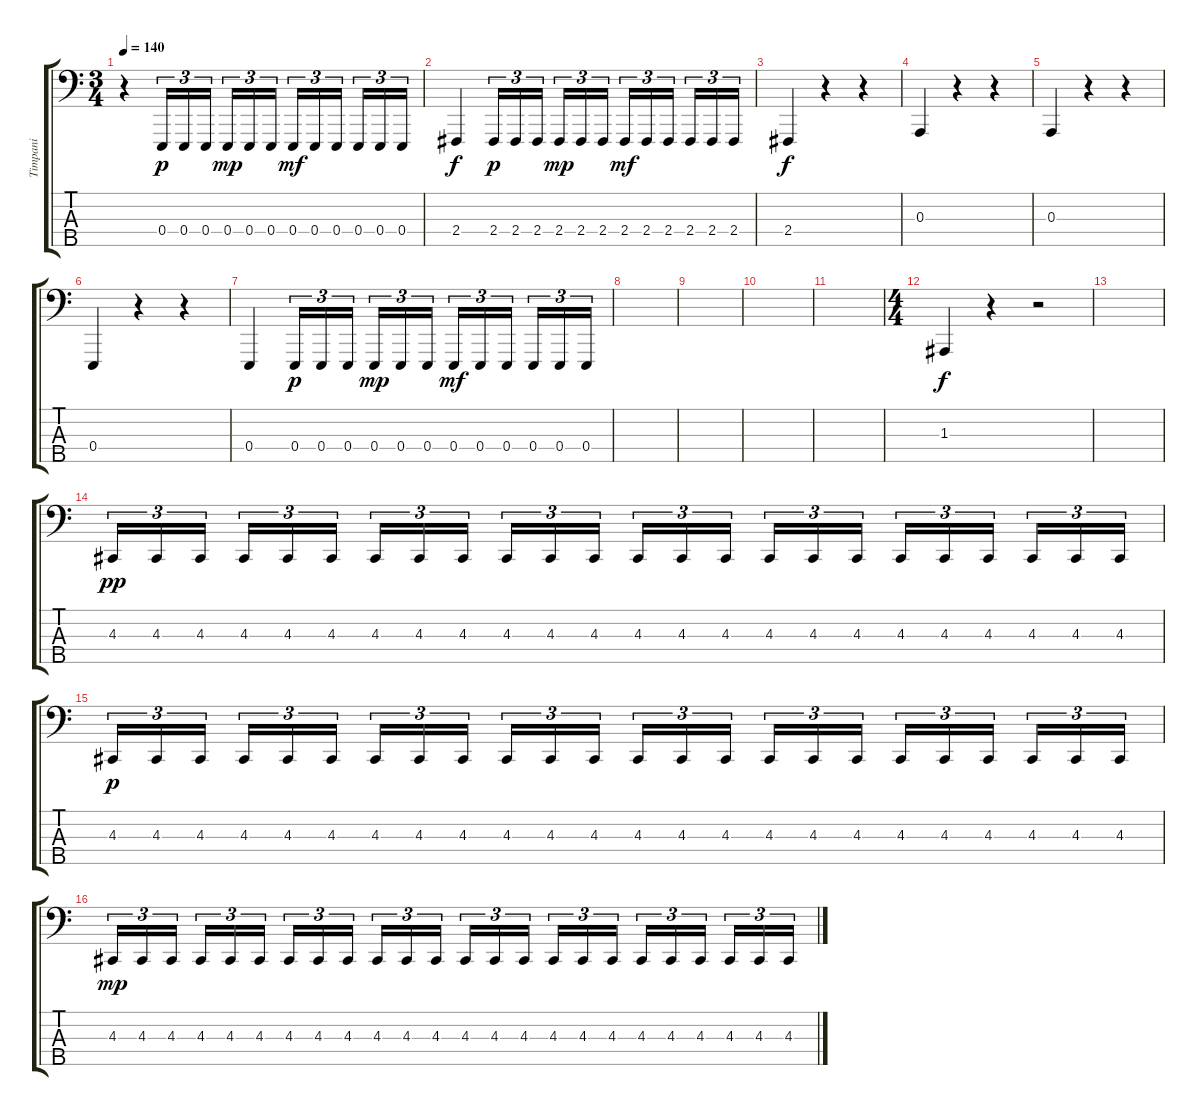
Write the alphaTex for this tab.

\track ("Timpani" "Timpani") {instrument timpani}
\staff {score tabs}
\tuning (G2 D2 A1 E1 B0) {hide}
\ts (3 4)
\tempo 140
\clef f4
\ks c
r.4{dy f} 0.4.16{tu (3 2) dy p} 0.4.16{tu (3 2)} 0.4.16{tu (3 2) beam splitsecondary} 0.4.16{tu (3 2) dy mp} 0.4.16{tu (3 2)} 0.4.16{tu (3 2)} 0.4.16{tu (3 2) dy mf} 0.4.16{tu (3 2)} 0.4.16{tu (3 2) beam splitsecondary} 0.4.16{tu (3 2)} 0.4.16{tu (3 2)} 0.4.16{tu (3 2)} |
2.4.4{dy f} 2.4.16{tu (3 2) dy p} 2.4.16{tu (3 2)} 2.4.16{tu (3 2) beam splitsecondary} 2.4.16{tu (3 2) dy mp} 2.4.16{tu (3 2)} 2.4.16{tu (3 2)} 2.4.16{tu (3 2) dy mf} 2.4.16{tu (3 2)} 2.4.16{tu (3 2) beam splitsecondary} 2.4.16{tu (3 2)} 2.4.16{tu (3 2)} 2.4.16{tu (3 2)} |
2.4.4{dy f} r.4 r.4 |
0.3.4 r.4 r.4 |
0.3.4 r.4 r.4 |
0.4.4 r.4 r.4 |
0.4.4 0.4.16{tu (3 2) dy p} 0.4.16{tu (3 2)} 0.4.16{tu (3 2) beam splitsecondary} 0.4.16{tu (3 2) dy mp} 0.4.16{tu (3 2)} 0.4.16{tu (3 2)} 0.4.16{tu (3 2) dy mf} 0.4.16{tu (3 2)} 0.4.16{tu (3 2) beam splitsecondary} 0.4.16{tu (3 2)} 0.4.16{tu (3 2)} 0.4.16{tu (3 2)} |
|
|
|
|
\ts (4 4)
1.3.4{dy f} r.4 r.2 |
|
4.3.16{tu (3 2) dy pp} 4.3.16{tu (3 2)} 4.3.16{tu (3 2) beam splitsecondary} 4.3.16{tu (3 2)} 4.3.16{tu (3 2)} 4.3.16{tu (3 2)} 4.3.16{tu (3 2)} 4.3.16{tu (3 2)} 4.3.16{tu (3 2) beam splitsecondary} 4.3.16{tu (3 2)} 4.3.16{tu (3 2)} 4.3.16{tu (3 2)} 4.3.16{tu (3 2)} 4.3.16{tu (3 2)} 4.3.16{tu (3 2) beam splitsecondary} 4.3.16{tu (3 2)} 4.3.16{tu (3 2)} 4.3.16{tu (3 2)} 4.3.16{tu (3 2)} 4.3.16{tu (3 2)} 4.3.16{tu (3 2) beam splitsecondary} 4.3.16{tu (3 2)} 4.3.16{tu (3 2)} 4.3.16{tu (3 2)} |
4.3.16{tu (3 2) dy p} 4.3.16{tu (3 2)} 4.3.16{tu (3 2) beam splitsecondary} 4.3.16{tu (3 2)} 4.3.16{tu (3 2)} 4.3.16{tu (3 2)} 4.3.16{tu (3 2)} 4.3.16{tu (3 2)} 4.3.16{tu (3 2) beam splitsecondary} 4.3.16{tu (3 2)} 4.3.16{tu (3 2)} 4.3.16{tu (3 2)} 4.3.16{tu (3 2)} 4.3.16{tu (3 2)} 4.3.16{tu (3 2) beam splitsecondary} 4.3.16{tu (3 2)} 4.3.16{tu (3 2)} 4.3.16{tu (3 2)} 4.3.16{tu (3 2)} 4.3.16{tu (3 2)} 4.3.16{tu (3 2) beam splitsecondary} 4.3.16{tu (3 2)} 4.3.16{tu (3 2)} 4.3.16{tu (3 2)} |
4.3.16{tu (3 2) dy mp} 4.3.16{tu (3 2)} 4.3.16{tu (3 2) beam splitsecondary} 4.3.16{tu (3 2)} 4.3.16{tu (3 2)} 4.3.16{tu (3 2)} 4.3.16{tu (3 2)} 4.3.16{tu (3 2)} 4.3.16{tu (3 2) beam splitsecondary} 4.3.16{tu (3 2)} 4.3.16{tu (3 2)} 4.3.16{tu (3 2)} 4.3.16{tu (3 2)} 4.3.16{tu (3 2)} 4.3.16{tu (3 2) beam splitsecondary} 4.3.16{tu (3 2)} 4.3.16{tu (3 2)} 4.3.16{tu (3 2)} 4.3.16{tu (3 2)} 4.3.16{tu (3 2)} 4.3.16{tu (3 2) beam splitsecondary} 4.3.16{tu (3 2)} 4.3.16{tu (3 2)} 4.3.16{tu (3 2)}
